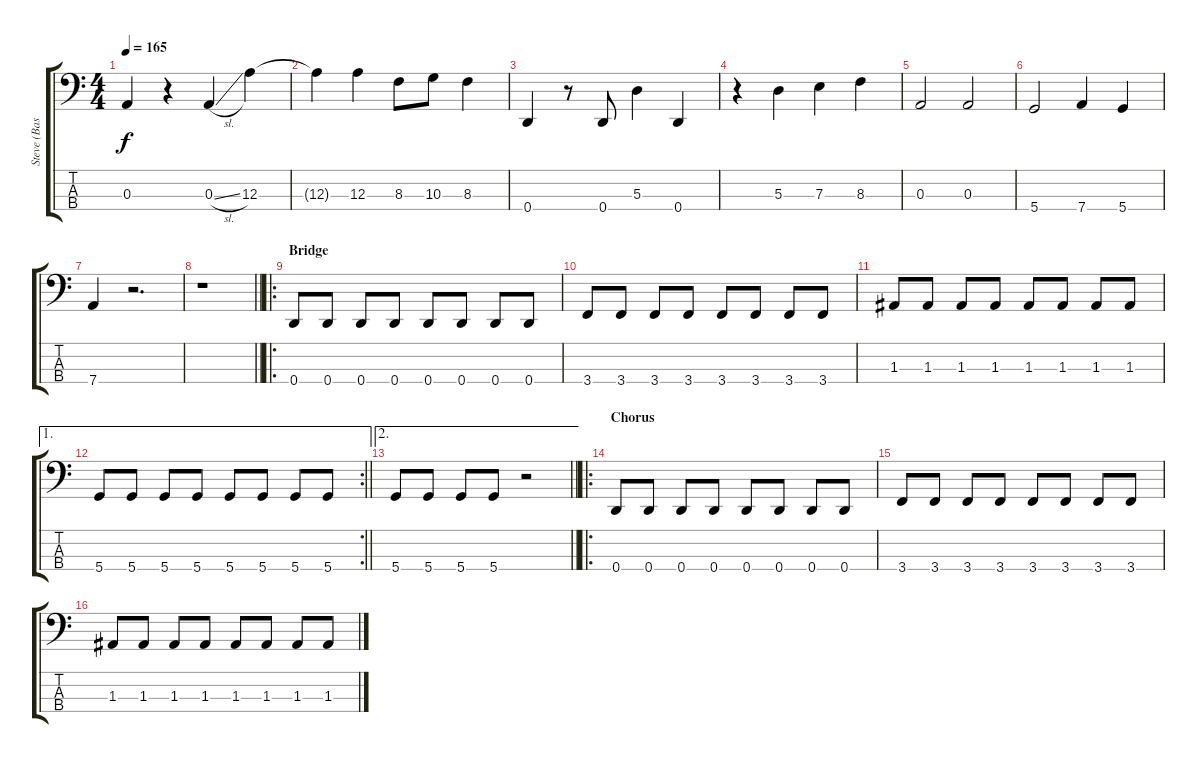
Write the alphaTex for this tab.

\track ("Steve (Bass)" "Steve (Bas") {instrument slapbass1}
\staff {score tabs}
\tuning (G2 D2 A1 D1) {hide}
\ts (4 4)
\tempo 165
\clef f4
\ks c
0.3.4{dy f} r.4 0.3{sl}.4 12.3.4 |
12.3{t}.4 12.3.4 8.3.8 10.3.8 8.3.4 |
0.4.4 r.8 0.4.8 5.3.4 0.4.4 |
r.4 5.3.4 7.3.4 8.3.4 |
0.3.2 0.3.2 |
5.4.2 7.4.4 5.4.4 |
7.4.4 r.2{d} |
\barLineRight lightlight
r.1 |
\ro
\section ("" "Bridge")
0.4.8 0.4.8 0.4.8 0.4.8 0.4.8 0.4.8 0.4.8 0.4.8 |
3.4.8 3.4.8 3.4.8 3.4.8 3.4.8 3.4.8 3.4.8 3.4.8 |
1.3.8 1.3.8 1.3.8 1.3.8 1.3.8 1.3.8 1.3.8 1.3.8 |
\ae 1
\rc 2
\barLineRight lightlight
5.4.8 5.4.8 5.4.8 5.4.8 5.4.8 5.4.8 5.4.8 5.4.8 |
\ae 2
\barLineRight lightlight
5.4.8 5.4.8 5.4.8 5.4.8 r.2 |
\ro
\section ("" "Chorus")
0.4.8 0.4.8 0.4.8 0.4.8 0.4.8 0.4.8 0.4.8 0.4.8 |
3.4.8 3.4.8 3.4.8 3.4.8 3.4.8 3.4.8 3.4.8 3.4.8 |
1.3.8 1.3.8 1.3.8 1.3.8 1.3.8 1.3.8 1.3.8 1.3.8
